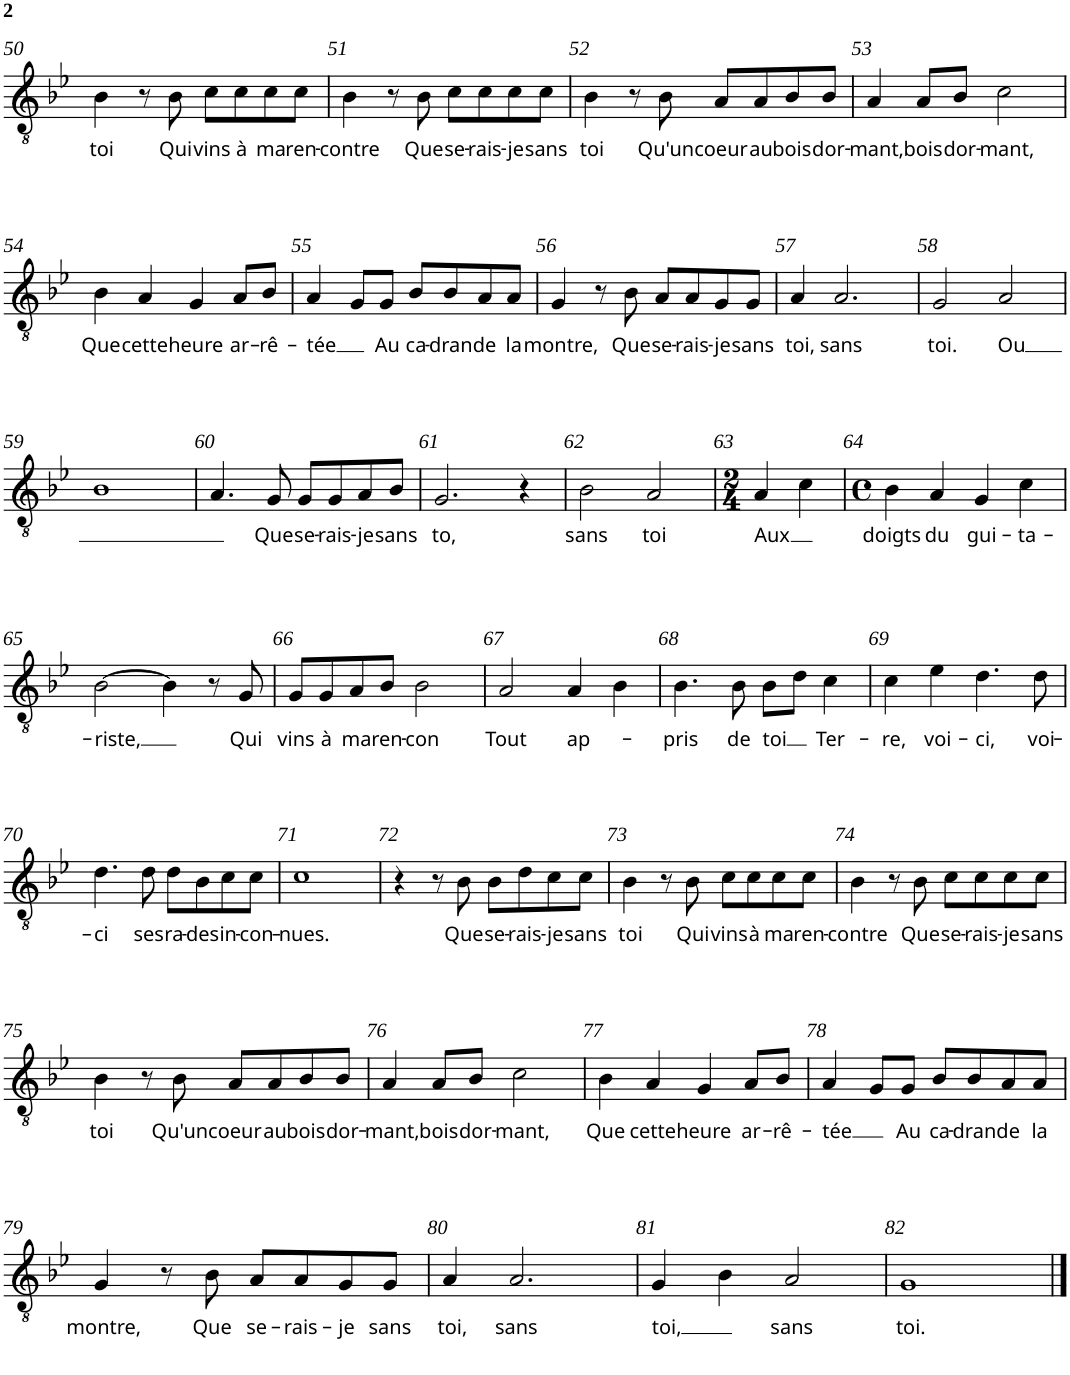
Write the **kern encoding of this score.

**kern	**text
*part1	*part1
*staff1	*staff1
*I"Ténor	*
*I'Tén.	*
!!LO:PB:g=z
*clefGv2	*
*k[b-e-]	*
*g:	*
*M4/4	*
*met(c)	*
=50	=50
!	!LO:LY:b
4B-\	toi
8r	.
!	!LO:LY:b
8B-\	Qui
!	!LO:LY:b
8c\L	vins
!	!LO:LY:b
8c\	à
!	!LO:LY:b
8c\	ma
!	!LO:LY:b
8c\J	ren-
=51	=51
!	!LO:LY:b
4B-\	-contre
8r	.
!	!LO:LY:b
8B-\	Que
!	!LO:LY:b
8c\L	se-
!	!LO:LY:b
8c\	-rais-
!	!LO:LY:b
8c\	-je
!	!LO:LY:b
8c\J	sans
=52	=52
!	!LO:LY:b
4B-\	toi
8r	.
!	!LO:LY:b
8B-\	Qu'un
!	!LO:LY:b
8A/L	coeur
!	!LO:LY:b
8A/	au
!	!LO:LY:b
8B-/	bois
!	!LO:LY:b
8B-/J	dor-
=53	=53
!	!LO:LY:b
4A/	-mant,
!	!LO:LY:b
8A/L	bois
!	!LO:LY:b
8B-/J	dor-
!	!LO:LY:b
2c\	-mant,
!!LO:LB:g=z
=54	=54
!	!LO:LY:b
4B-\	Que
!	!LO:LY:b
4A/	cette
!	!LO:LY:b
4G/	heure
!	!LO:LY:b
8A/L	ar-
!	!LO:LY:b
8B-/J	-rê-
=55	=55
!	!LO:LY:b
4A/	-tée
8G/L	.
!	!LO:LY:b
8G/J	Au
!	!LO:LY:b
8B-/L	ca-
!	!LO:LY:b
8B-/	-dran
!	!LO:LY:b
8A/	de
!	!LO:LY:b
8A/J	la
=56	=56
!	!LO:LY:b
4G/	montre,
8r	.
!	!LO:LY:b
8B-\	Que
!	!LO:LY:b
8A/L	se-
!	!LO:LY:b
8A/	-rais-
!	!LO:LY:b
8G/	-je
!	!LO:LY:b
8G/J	sans
=57	=57
!	!LO:LY:b
4A/	toi,
!	!LO:LY:b
2.A/	sans
=58	=58
!	!LO:LY:b
2G/	toi.
!	!LO:LY:b
2A/	Ou
!!LO:LB:g=z
=59	=59
1B-	.
=60	=60
4.A/	.
!	!LO:LY:b
8G/	Que
!	!LO:LY:b
8G/L	se-
!	!LO:LY:b
8G/	-rais-
!	!LO:LY:b
8A/	-je
!	!LO:LY:b
8B-/J	sans
=61	=61
!	!LO:LY:b
2.G/	to,
4r	.
=62	=62
!	!LO:LY:b
2B-\	sans
!	!LO:LY:b
2A/	toi
=63	=63
*M2/4	*
!	!LO:LY:b
4A/	Aux
4c\	.
=64	=64
*M4/4	*
*met(c)	*
!	!LO:LY:b
4B-\	doigts
!	!LO:LY:b
4A/	du
!	!LO:LY:b
4G/	gui-
!	!LO:LY:b
4c\	-ta-
!!LO:LB:g=z
=65	=65
!	!LO:LY:b
[2B-\	-riste,
4B-\]	.
8r	.
!	!LO:LY:b
8G/	Qui
=66	=66
!	!LO:LY:b
8G/L	vins
!	!LO:LY:b
8G/	à
!	!LO:LY:b
8A/	ma
!	!LO:LY:b
8B-/J	ren-
!	!LO:LY:b
2B-\	-con
=67	=67
!	!LO:LY:b
2A/	Tout
!	!LO:LY:b
4A/	ap-
4B-\	.
=68	=68
!	!LO:LY:b
4.B-\	-pris
!	!LO:LY:b
8B-\	de
!	!LO:LY:b
8B-\L	toi
8d\J	.
!	!LO:LY:b
4c\	Ter-
=69	=69
!	!LO:LY:b
4c\	-re,
!	!LO:LY:b
4e-\	voi-
!	!LO:LY:b
4.d\	-ci,
!	!LO:LY:b
8d\	voi-
!!LO:LB:g=z
=70	=70
!	!LO:LY:b
4.d\	-ci
!	!LO:LY:b
8d\	ses
!	!LO:LY:b
8d\L	ra-
!	!LO:LY:b
8B-\	-des
!	!LO:LY:b
8c\	in-
!	!LO:LY:b
8c\J	-con-
=71	=71
!	!LO:LY:b
1c	-nues.
=72	=72
4r	.
8r	.
!	!LO:LY:b
8B-\	Que
!	!LO:LY:b
8B-\L	se-
!	!LO:LY:b
8d\	-rais-
!	!LO:LY:b
8c\	-je
!	!LO:LY:b
8c\J	sans
=73	=73
!	!LO:LY:b
4B-\	toi
8r	.
!	!LO:LY:b
8B-\	Qui
!	!LO:LY:b
8c\L	vins
!	!LO:LY:b
8c\	à
!	!LO:LY:b
8c\	ma
!	!LO:LY:b
8c\J	ren-
=74	=74
!	!LO:LY:b
4B-\	-contre
8r	.
!	!LO:LY:b
8B-\	Que
!	!LO:LY:b
8c\L	se-
!	!LO:LY:b
8c\	-rais-
!	!LO:LY:b
8c\	-je
!	!LO:LY:b
8c\J	sans
!!LO:LB:g=z
=75	=75
!	!LO:LY:b
4B-\	toi
8r	.
!	!LO:LY:b
8B-\	Qu'un
!	!LO:LY:b
8A/L	coeur
!	!LO:LY:b
8A/	au
!	!LO:LY:b
8B-/	bois
!	!LO:LY:b
8B-/J	dor-
=76	=76
!	!LO:LY:b
4A/	-mant,
!	!LO:LY:b
8A/L	bois
!	!LO:LY:b
8B-/J	dor-
!	!LO:LY:b
2c\	-mant,
=77	=77
!	!LO:LY:b
4B-\	Que
!	!LO:LY:b
4A/	cette
!	!LO:LY:b
4G/	heure
!	!LO:LY:b
8A/L	ar-
!	!LO:LY:b
8B-/J	-rê-
=78	=78
!	!LO:LY:b
4A/	-tée
8G/L	.
!	!LO:LY:b
8G/J	Au
!	!LO:LY:b
8B-/L	ca-
!	!LO:LY:b
8B-/	-dran
!	!LO:LY:b
8A/	de
!	!LO:LY:b
8A/J	la
!!LO:LB:g=z
=79	=79
!	!LO:LY:b
4G/	montre,
8r	.
!	!LO:LY:b
8B-\	Que
!	!LO:LY:b
8A/L	se-
!	!LO:LY:b
8A/	-rais-
!	!LO:LY:b
8G/	-je
!	!LO:LY:b
8G/J	sans
=80	=80
!	!LO:LY:b
4A/	toi,
!	!LO:LY:b
2.A/	sans
=81	=81
!	!LO:LY:b
4G/	toi,
4B-\	.
!	!LO:LY:b
2A/	sans
=82	=82
!	!LO:LY:b
1G	toi.
==	==
*-	*-
